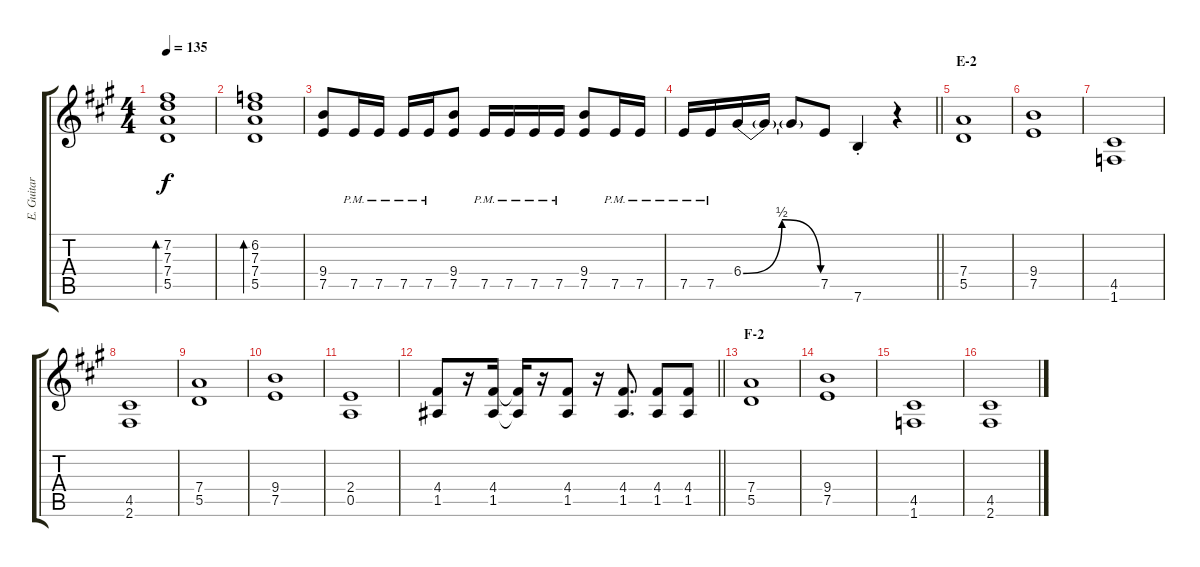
\track ("E. Guitar II" "E. Guitar ") {instrument overdrivenguitar}
\staff {score tabs}
\tuning (E4 B3 G3 D3 A2 E2) {hide}
\ts (4 4)
\tempo 135
\clef g2
\ks a
(7.2 7.3 7.4 5.5).1{bd 240 dy f} |
(6.2 7.3 7.4 5.5).1{bd 240} |
(9.4 7.5).8 7.5{pm}.16 7.5{pm}.16 7.5{pm}.16 7.5{pm}.16 (9.4 7.5).8 7.5{pm}.16 7.5{pm}.16 7.5{pm}.16 7.5{pm}.16 (9.4 7.5).8 7.5{pm}.16 7.5{pm}.16 |
\barLineRight lightlight
7.5{pm}.16 7.5{pm}.16 6.4{be (bendrelease 0 0 30 2 30 2 60 0)}.16 6.4{t}.16 6.4{t}.8 7.5.8 7.6{st}.4 r.4 |
\section ("" "E-2")
(7.4 5.5).1 |
(9.4 7.5).1 |
(4.5 1.6).1 |
(4.5 2.6).1 |
(7.4 5.5).1 |
(9.4 7.5).1 |
(2.4 0.5).1 |
\barLineRight lightlight
(4.4 1.5).8 r.16 (4.4 1.5).16 (4.4{t} 1.5{t}).16 r.16 (4.4 1.5).8 r.16 (4.4 1.5).8{d} (4.4 1.5).8 (4.4 1.5).8 |
\section ("" "F-2")
(7.4 5.5).1 |
(9.4 7.5).1 |
(4.5 1.6).1 |
(4.5 2.6).1
